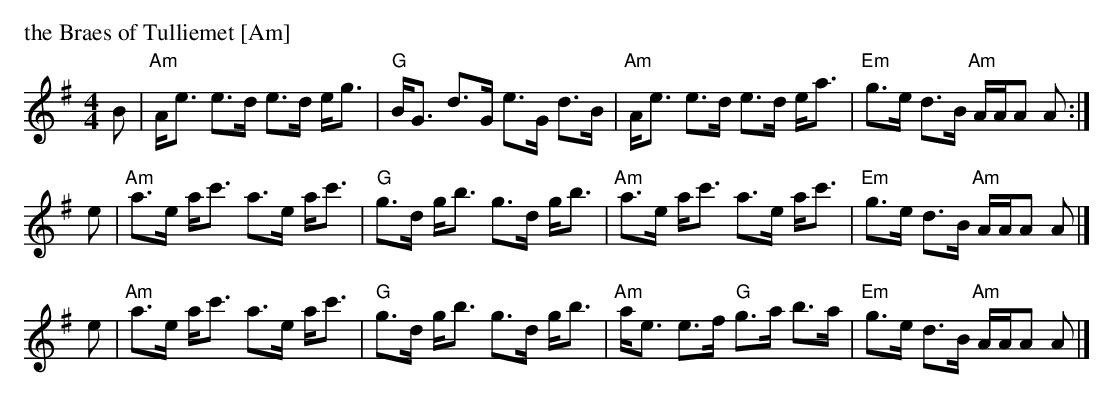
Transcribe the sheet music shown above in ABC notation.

X:1
P: the Braes of Tulliemet [Am]
M:4/4
L:1/8
K:Ador
B \
| "Am"A<e e>d e>d e<g | "G"B<G d>G e>G d>B \
| "Am"A<e e>d e>d e<a | "Em"g>e d>B "Am"A/A/A A :|
e \
| "Am"a>e a<c' a>e a<c' | "G"g>d g<b g>d g<b \
| "Am"a>e a<c' a>e a<c' | "Em"g>e d>B "Am"A/A/A A |]
e \
| "Am"a>e a<c' a>e a<c' | "G"g>d g<b g>d g<b \
| "Am"a<e e>f "G"g>a b>a | "Em"g>e d>B "Am"A/A/A A |]
